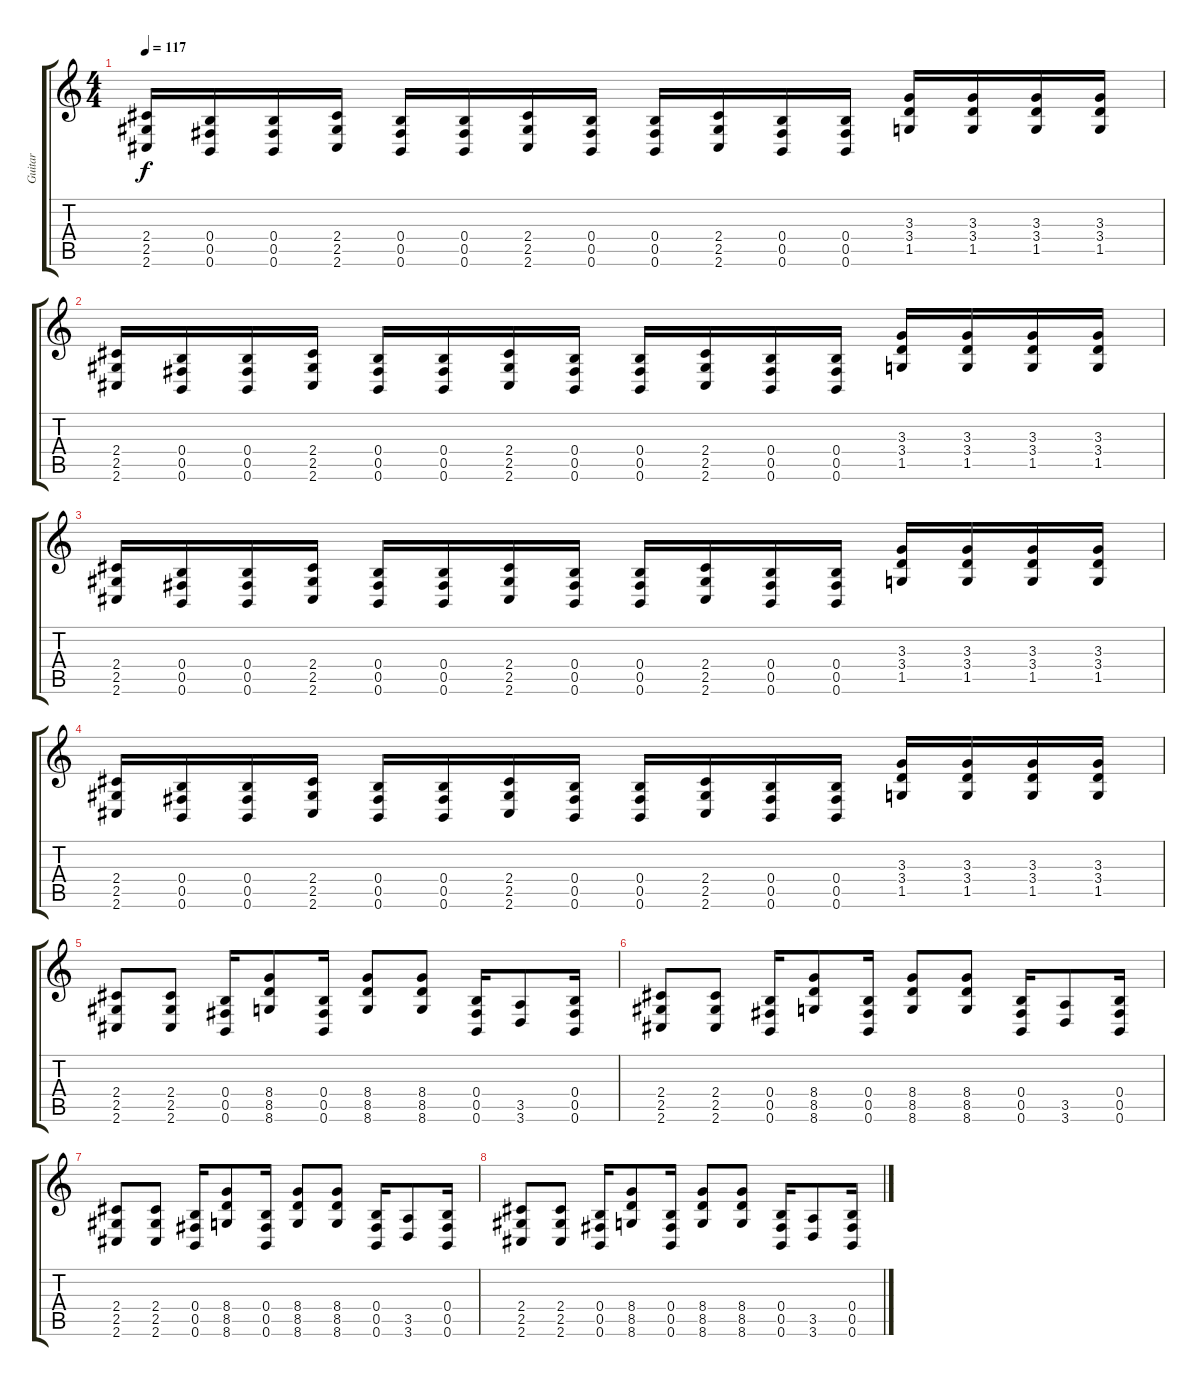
\track ("Guitar" "Guitar") {instrument distortionguitar}
\staff {score tabs}
\tuning (Db4 Ab3 E3 B2 Gb2 B1) {hide}
\ts (4 4)
\tempo 117
\clef g2
\ks c
(2.4 2.5 2.6).16{dy f balance 8} (0.4 0.5 0.6).16 (0.4 0.5 0.6).16 (2.4 2.5 2.6).16 (0.4 0.5 0.6).16 (0.4 0.5 0.6).16 (2.4 2.5 2.6).16 (0.4 0.5 0.6).16 (0.4 0.5 0.6).16 (2.4 2.5 2.6).16 (0.4 0.5 0.6).16 (0.4 0.5 0.6).16 (3.3 3.4 1.5).16 (3.3 3.4 1.5).16 (3.3 3.4 1.5).16 (3.3 3.4 1.5).16 |
(2.4 2.5 2.6).16 (0.4 0.5 0.6).16 (0.4 0.5 0.6).16 (2.4 2.5 2.6).16 (0.4 0.5 0.6).16 (0.4 0.5 0.6).16 (2.4 2.5 2.6).16 (0.4 0.5 0.6).16 (0.4 0.5 0.6).16 (2.4 2.5 2.6).16 (0.4 0.5 0.6).16 (0.4 0.5 0.6).16 (3.3 3.4 1.5).16 (3.3 3.4 1.5).16 (3.3 3.4 1.5).16 (3.3 3.4 1.5).16 |
(2.4 2.5 2.6).16 (0.4 0.5 0.6).16 (0.4 0.5 0.6).16 (2.4 2.5 2.6).16 (0.4 0.5 0.6).16 (0.4 0.5 0.6).16 (2.4 2.5 2.6).16 (0.4 0.5 0.6).16 (0.4 0.5 0.6).16 (2.4 2.5 2.6).16 (0.4 0.5 0.6).16 (0.4 0.5 0.6).16 (3.3 3.4 1.5).16 (3.3 3.4 1.5).16 (3.3 3.4 1.5).16 (3.3 3.4 1.5).16 |
(2.4 2.5 2.6).16 (0.4 0.5 0.6).16 (0.4 0.5 0.6).16 (2.4 2.5 2.6).16 (0.4 0.5 0.6).16 (0.4 0.5 0.6).16 (2.4 2.5 2.6).16 (0.4 0.5 0.6).16 (0.4 0.5 0.6).16 (2.4 2.5 2.6).16 (0.4 0.5 0.6).16 (0.4 0.5 0.6).16 (3.3 3.4 1.5).16 (3.3 3.4 1.5).16 (3.3 3.4 1.5).16 (3.3 3.4 1.5).16 |
(2.4 2.5 2.6).8 (2.4 2.5 2.6).8 (0.4 0.5 0.6).16 (8.4 8.5 8.6).8 (0.4 0.5 0.6).16 (8.4 8.5 8.6).8 (8.4 8.5 8.6).8 (0.4 0.5 0.6).16 (3.5 3.6).8 (0.4 0.5 0.6).16 |
(2.4 2.5 2.6).8 (2.4 2.5 2.6).8 (0.4 0.5 0.6).16 (8.4 8.5 8.6).8 (0.4 0.5 0.6).16 (8.4 8.5 8.6).8 (8.4 8.5 8.6).8 (0.4 0.5 0.6).16 (3.5 3.6).8 (0.4 0.5 0.6).16 |
(2.4 2.5 2.6).8 (2.4 2.5 2.6).8 (0.4 0.5 0.6).16 (8.4 8.5 8.6).8 (0.4 0.5 0.6).16 (8.4 8.5 8.6).8 (8.4 8.5 8.6).8 (0.4 0.5 0.6).16 (3.5 3.6).8 (0.4 0.5 0.6).16 |
(2.4 2.5 2.6).8 (2.4 2.5 2.6).8 (0.4 0.5 0.6).16 (8.4 8.5 8.6).8 (0.4 0.5 0.6).16 (8.4 8.5 8.6).8 (8.4 8.5 8.6).8 (0.4 0.5 0.6).16 (3.5 3.6).8 (0.4 0.5 0.6).16
